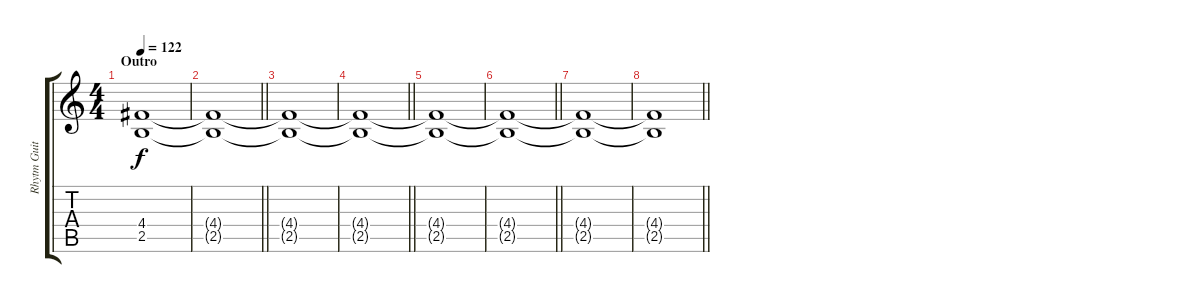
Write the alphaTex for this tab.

\track ("Rhytm Guitar" "Rhytm Guit") {instrument distortionguitar}
\staff {score tabs}
\tuning (E4 B3 G3 D3 A2 E2) {hide}
\ts (4 4)
\section ("" "Outro")
\tempo 122
\clef g2
\ks c
(4.4 2.5).1{dy f} |
\barLineRight lightlight
(4.4{t} 2.5{t}).1 |
(4.4{t} 2.5{t}).1 |
\barLineRight lightlight
(4.4{t} 2.5{t}).1 |
(4.4{t} 2.5{t}).1 |
\barLineRight lightlight
(4.4{t} 2.5{t}).1 |
(4.4{t} 2.5{t}).1 |
\barLineRight lightlight
(4.4{t} 2.5{t}).1
